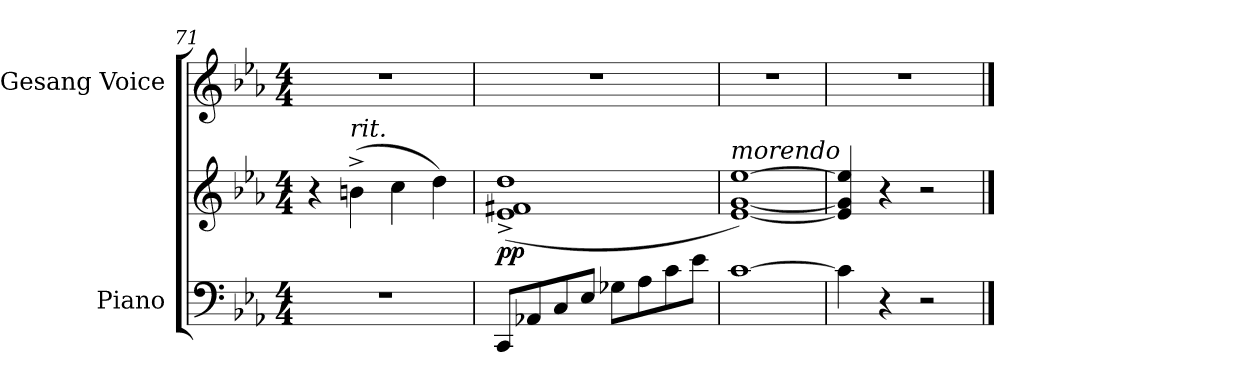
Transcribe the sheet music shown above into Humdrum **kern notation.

**kern	**kern	**dynam	**kern
*part2	*part2	*part2	*part1
*staff3	*staff2	*staff2/3	*staff1
*I"Piano	*	*	*I"Gesang Voice
*I'Pno	*	*	*
*clefF4	*clefG2	*	*clefG2
*k[b-e-a-]	*k[b-e-a-]	*	*k[b-e-a-]
*M4/4	*M4/4	*	*M4/4
=71	=71	=71	=71
1r	4r	.	1r
!	!LO:TX:i:t=rit.	!	!
.	(4bn^\	.	.
.	4cc\	.	.
.	4dd\)	.	.
=72	=72	=72	=72
!	!	!LO:DY:b	!
8CC/L	(>1e-^> 1f#X^> 1dd^>	pp	1r
8AA-X/	.	.	.
8C/	.	.	.
8E-/J	.	.	.
8G-X\L	.	.	.
8A-\	.	.	.
8c\	.	.	.
8e-\J	.	.	.
=73	=73	=73	=73
!	!LO:TX:i:t=morendo	!	!
[1c	[1e- [1g [1ee-)	.	1r
=74	=74	=74	=74
4c\]	4e-/] 4g/] 4ee-/]	.	1r
4r	4r	.	.
2r	2r	.	.
==	==	==	==
*-	*-	*-	*-
